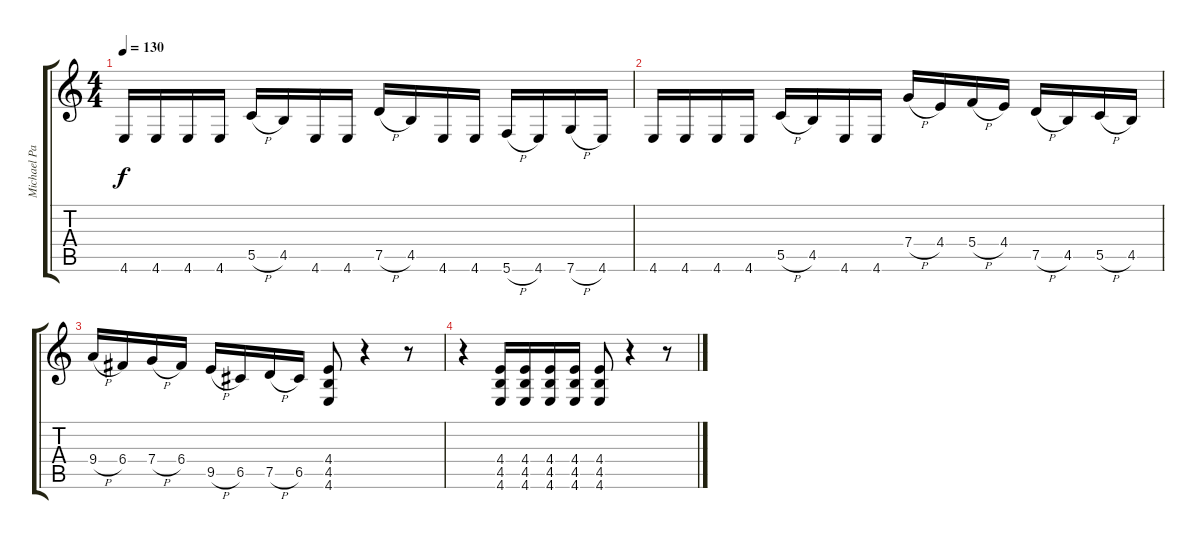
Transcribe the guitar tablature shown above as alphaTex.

\track ("Michael Paget " "Michael Pa") {instrument distortionguitar}
\staff {score tabs}
\tuning (D4 A3 F3 C3 G2 C2) {hide}
\ts (4 4)
\tempo 130
\clef g2
\ks c
4.6.16{dy f} 4.6.16 4.6.16 4.6.16 5.5{h}.16 4.5.16 4.6.16 4.6.16 7.5{h}.16 4.5.16 4.6.16 4.6.16 5.6{h}.16 4.6.16 7.6{h}.16 4.6.16 |
4.6.16 4.6.16 4.6.16 4.6.16 5.5{h}.16 4.5.16 4.6.16 4.6.16 7.4{h}.16 4.4.16 5.4{h}.16 4.4.16 7.5{h}.16 4.5.16 5.5{h}.16 4.5.16 |
9.4{h}.16 6.4.16 7.4{h}.16 6.4.16 9.5{h}.16 6.5.16 7.5{h}.16 6.5.16 (4.4 4.5 4.6).8 r.4 r.8 |
r.4 (4.4 4.5 4.6).16 (4.4 4.5 4.6).16 (4.4 4.5 4.6).16 (4.4 4.5 4.6).16 (4.4 4.5 4.6).8 r.4 r.8
